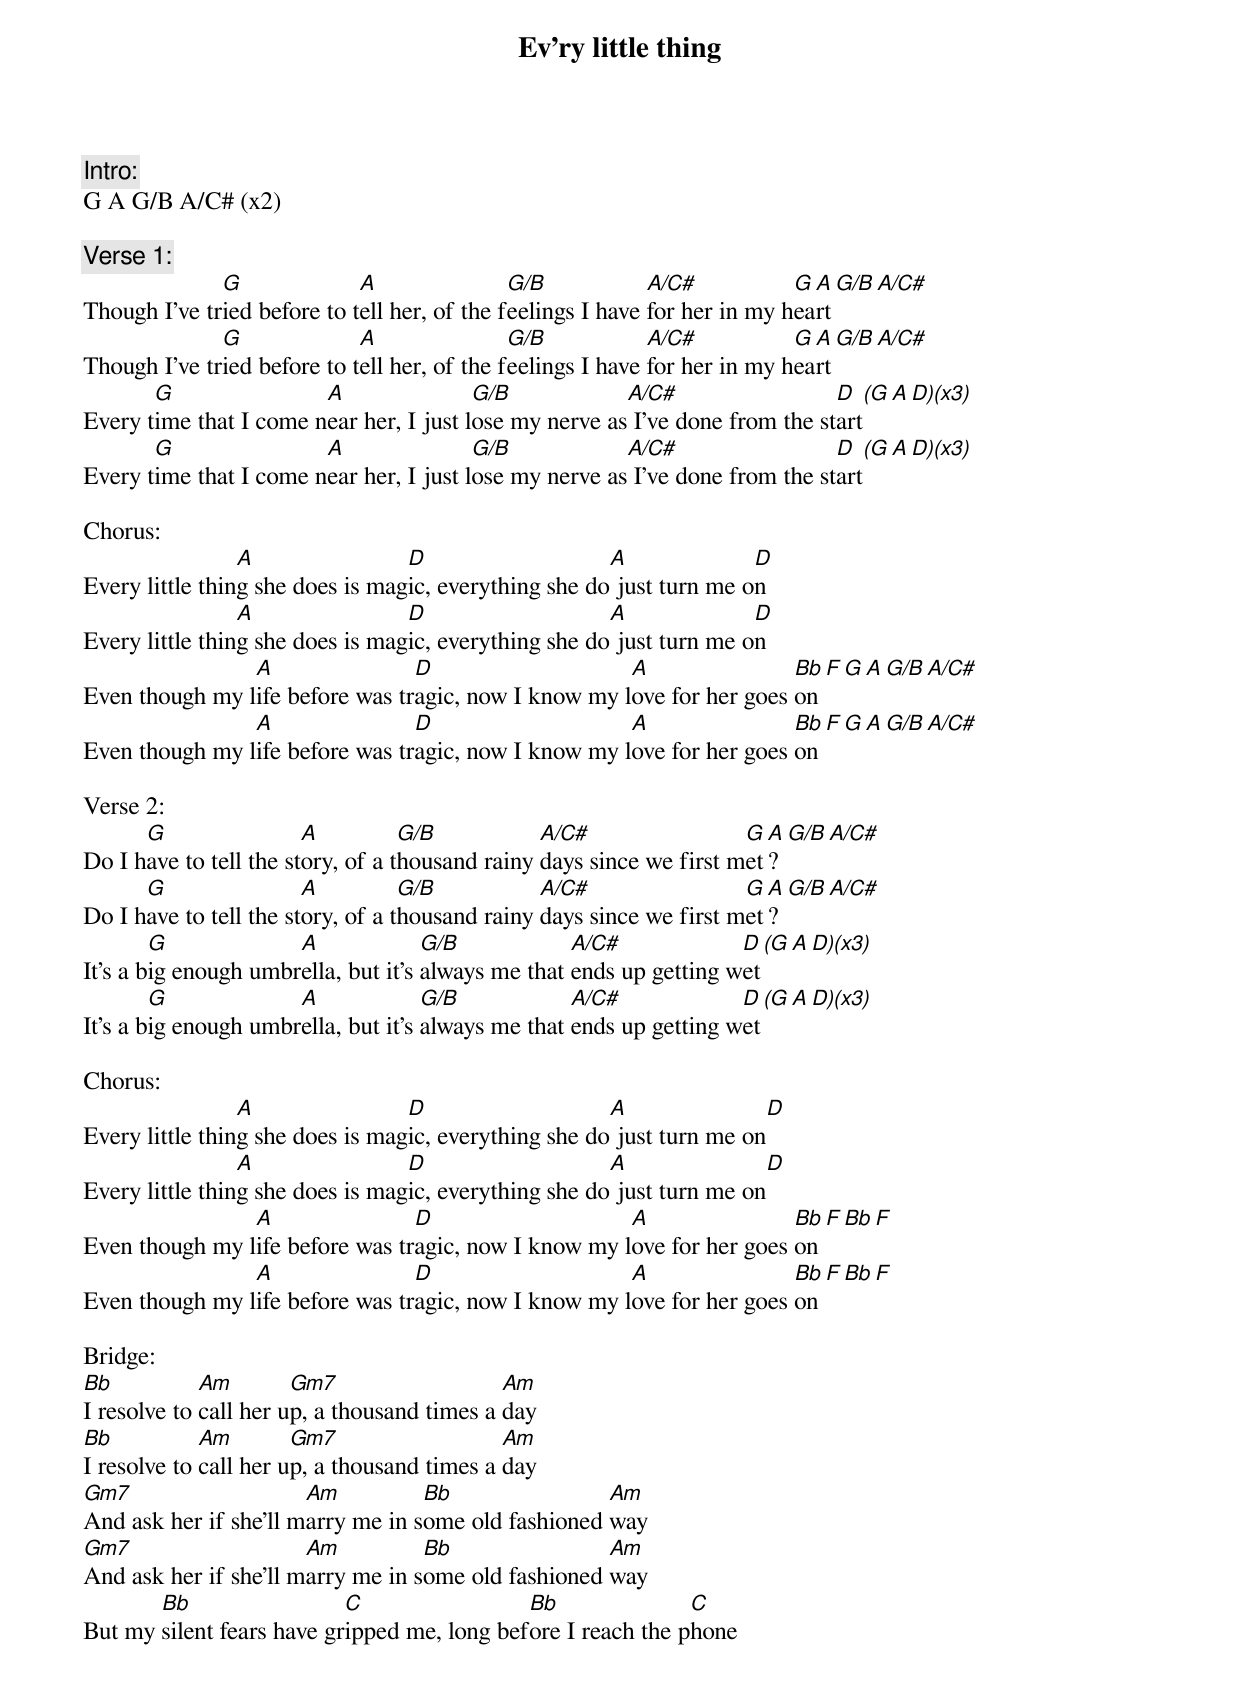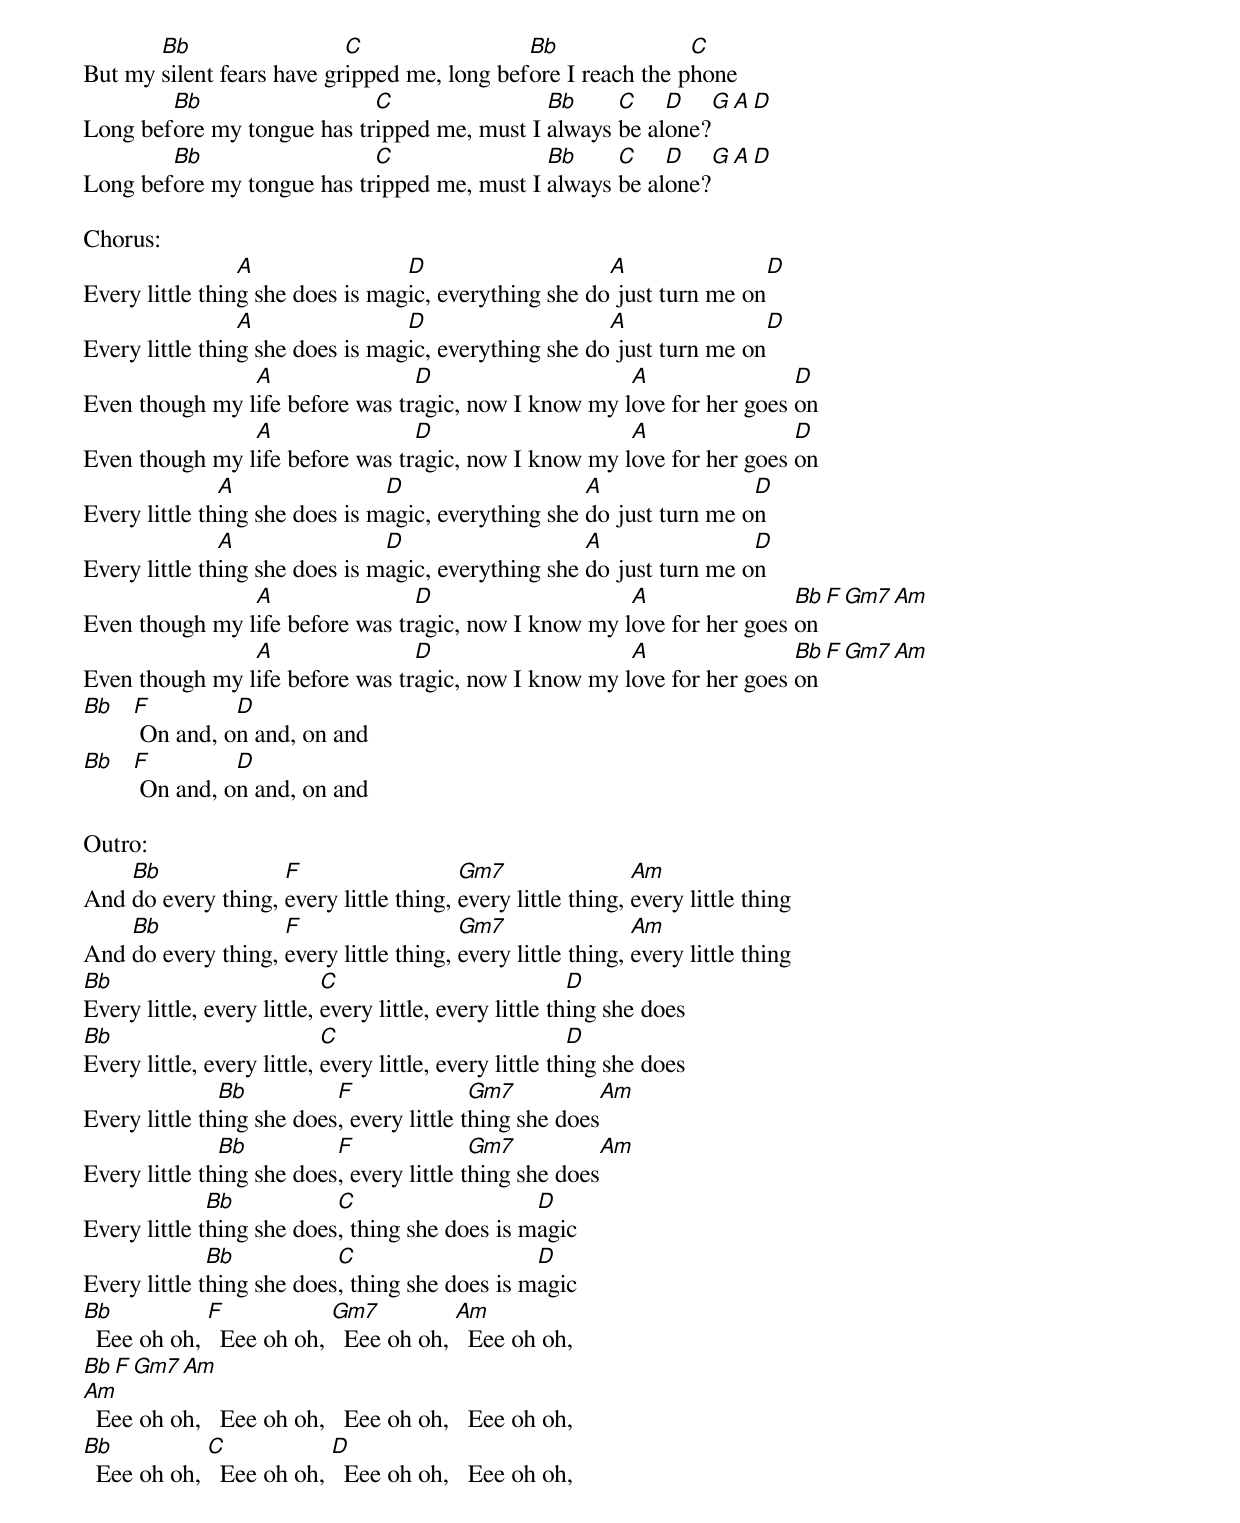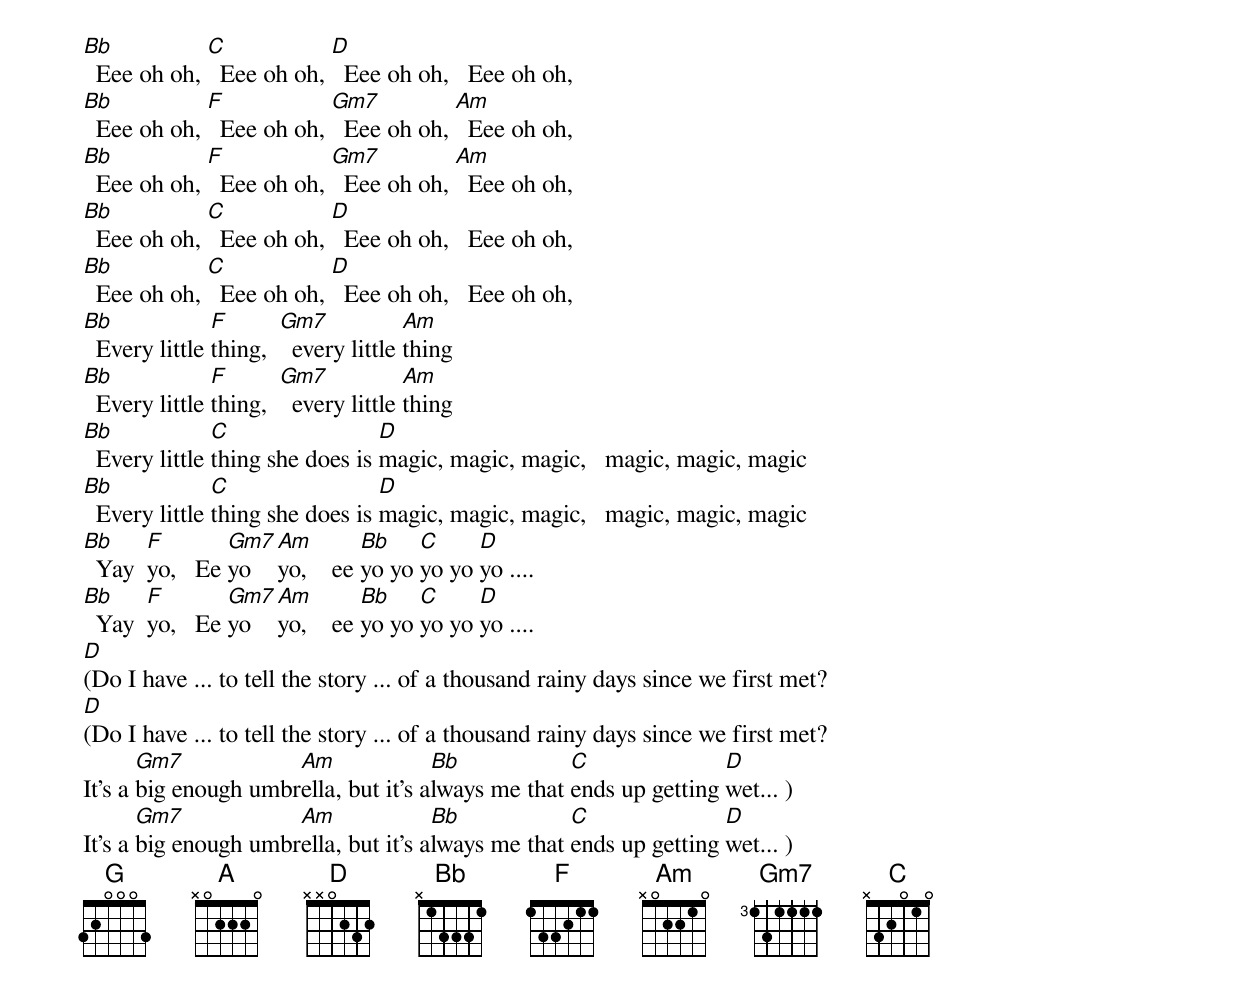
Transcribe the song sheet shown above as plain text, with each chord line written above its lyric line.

Ev’ry little thing

Intro:
G A G/B A/C# (x2)

Verse 1:
              G              A                G/B            A/C#           G A G/B A/C#
Though I've tried before to tell her, of the feelings I have for her in my heart
              G              A                G/B            A/C#           G A G/B A/C#
Though I've tried before to tell her, of the feelings I have for her in my heart
       G                A                G/B            A/C#                  D  (G A D)(x3)
Every time that I come near her, I just lose my nerve as I've done from the start
       G                A                G/B            A/C#                  D  (G A D)(x3)
Every time that I come near her, I just lose my nerve as I've done from the start

Chorus:
                 A                D                    A              D
Every little thing she does is magic, everything she do just turn me on
                 A                D                    A              D
Every little thing she does is magic, everything she do just turn me on
                A                D                    A                Bb F  G A G/B A/C#
Even though my life before was tragic, now I know my love for her goes on
                A                D                    A                Bb F  G A G/B A/C#
Even though my life before was tragic, now I know my love for her goes on

Verse 2:
      G                 A          G/B           A/C#                 G A G/B A/C#
Do I have to tell the story, of a thousand rainy days since we first met?
      G                 A          G/B           A/C#                 G A G/B A/C#
Do I have to tell the story, of a thousand rainy days since we first met?
        G             A              G/B            A/C#             D  (G A D)(x3)
It's a big enough umbrella, but it's always me that ends up getting wet
        G             A              G/B            A/C#             D  (G A D)(x3)
It's a big enough umbrella, but it's always me that ends up getting wet

Chorus:
                 A                D                    A                D
Every little thing she does is magic, everything she do just turn me on
                 A                D                    A                D
Every little thing she does is magic, everything she do just turn me on
                A                D                    A                Bb F  Bb F
Even though my life before was tragic, now I know my love for her goes on
                A                D                    A                Bb F  Bb F
Even though my life before was tragic, now I know my love for her goes on

Bridge:
Bb           Am        Gm7                   Am
I resolve to call her up, a thousand times a day
Bb           Am        Gm7                   Am
I resolve to call her up, a thousand times a day
Gm7                    Am          Bb                Am
And ask her if she'll marry me in some old fashioned way
Gm7                    Am          Bb                Am
And ask her if she'll marry me in some old fashioned way
       Bb                  C                 Bb               C
But my silent fears have gripped me, long before I reach the phone
       Bb                  C                 Bb               C
But my silent fears have gripped me, long before I reach the phone
        Bb                  C                Bb     C    D    G A D
Long before my tongue has tripped me, must I always be alone?
        Bb                  C                Bb     C    D    G A D
Long before my tongue has tripped me, must I always be alone?

Chorus:
                 A                D                    A                D
Every little thing she does is magic, everything she do just turn me on
                 A                D                    A                D
Every little thing she does is magic, everything she do just turn me on
                A                D                    A                D
Even though my life before was tragic, now I know my love for her goes on
                A                D                    A                D
Even though my life before was tragic, now I know my love for her goes on
               A                D                    A                D
Every little thing she does is magic, everything she do just turn me on
               A                D                    A                D
Every little thing she does is magic, everything she do just turn me on
                A                D                    A                Bb F Gm7 Am
Even though my life before was tragic, now I know my love for her goes on
                A                D                    A                Bb F Gm7 Am
Even though my life before was tragic, now I know my love for her goes on
Bb F         D
    On and, on and, on and
Bb F         D
    On and, on and, on and

Outro:
    Bb              F                   Gm7                 Am
And do every thing, every little thing, every little thing, every little thing
    Bb              F                   Gm7                 Am
And do every thing, every little thing, every little thing, every little thing
Bb                          C                            D
Every little, every little, every little, every little thing she does
Bb                          C                            D
Every little, every little, every little, every little thing she does
               Bb          F               Gm7          Am
Every little thing she does, every little thing she does
               Bb          F               Gm7          Am
Every little thing she does, every little thing she does
              Bb           C                    D
Every little thing she does, thing she does is magic
              Bb           C                    D
Every little thing she does, thing she does is magic
Bb           F            Gm7          Am
  Eee oh oh,   Eee oh oh,   Eee oh oh,   Eee oh oh,
Bb       F          Gm7    Am
Am
  Eee oh oh,   Eee oh oh,   Eee oh oh,   Eee oh oh,
Bb           C            D
  Eee oh oh,   Eee oh oh,   Eee oh oh,   Eee oh oh,
Bb           C            D
  Eee oh oh,   Eee oh oh,   Eee oh oh,   Eee oh oh,
Bb           F            Gm7          Am
  Eee oh oh,   Eee oh oh,   Eee oh oh,   Eee oh oh,
Bb           F            Gm7          Am
  Eee oh oh,   Eee oh oh,   Eee oh oh,   Eee oh oh,
Bb           C            D
  Eee oh oh,   Eee oh oh,   Eee oh oh,   Eee oh oh,
Bb           C            D
  Eee oh oh,   Eee oh oh,   Eee oh oh,   Eee oh oh,
Bb             F       Gm7            Am
  Every little thing,    every little thing
Bb             F       Gm7            Am
  Every little thing,    every little thing
Bb             C                 D
  Every little thing she does is magic, magic, magic,   magic, magic, magic
Bb             C                 D
  Every little thing she does is magic, magic, magic,   magic, magic, magic
Bb     F        Gm7  Am        Bb    C     D
  Yay  yo,   Ee yo   yo,    ee yo yo yo yo yo ....
Bb     F        Gm7  Am        Bb    C     D
  Yay  yo,   Ee yo   yo,    ee yo yo yo yo yo ....
D
(Do I have ... to tell the story ... of a thousand rainy days since we first met?
D
(Do I have ... to tell the story ... of a thousand rainy days since we first met?
       Gm7            Am              Bb            C               D
It's a big enough umbrella, but it's always me that ends up getting wet... )
       Gm7            Am              Bb            C               D
It's a big enough umbrella, but it's always me that ends up getting wet... )
